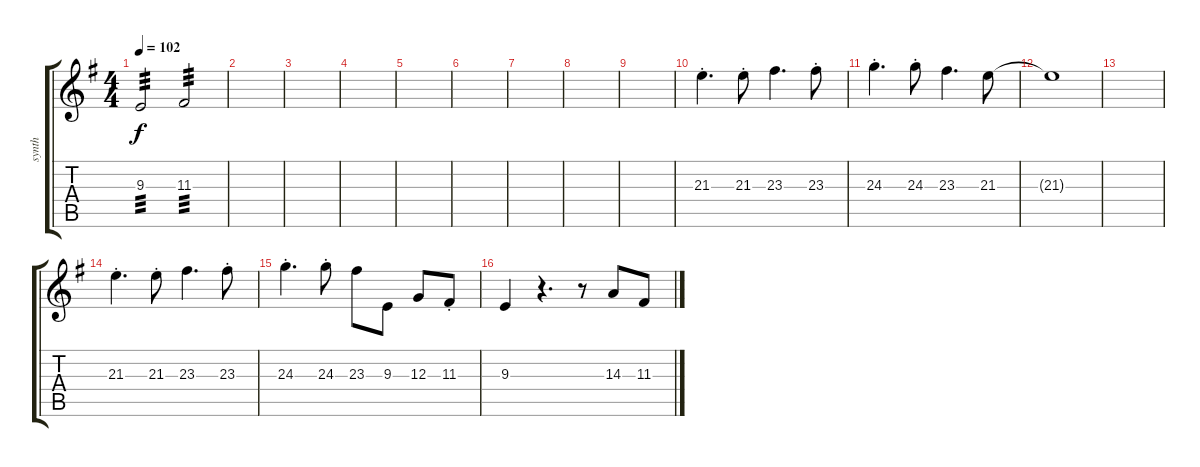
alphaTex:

\track ("synth" "synth") {instrument violin}
\staff {score tabs}
\tuning (E4 B3 G3 D3 A2 E2) {hide}
\ts (4 4)
\tempo 102
\clef g2
\ks eminor
9.3.2{tp 3 dy f} 11.3.2{tp 3} |
|
|
|
|
|
|
|
|
21.3{st}.4{d instrument pizzicatostrings} 21.3{st}.8 23.3.4{d} 23.3{st}.8 |
24.3{st}.4{d} 24.3{st}.8 23.3.4{d} 21.3.8 |
21.3{t}.1 |
|
21.3{st}.4{d instrument pizzicatostrings} 21.3{st}.8 23.3.4{d} 23.3{st}.8 |
24.3{st}.4{d} 24.3{st}.8 23.3.8 9.3.8{instrument violin} 12.3.8 11.3{st}.8 |
9.3.4 r.4{d} r.8 14.3.8{instrument pizzicatostrings} 11.3.8{instrument violin}
